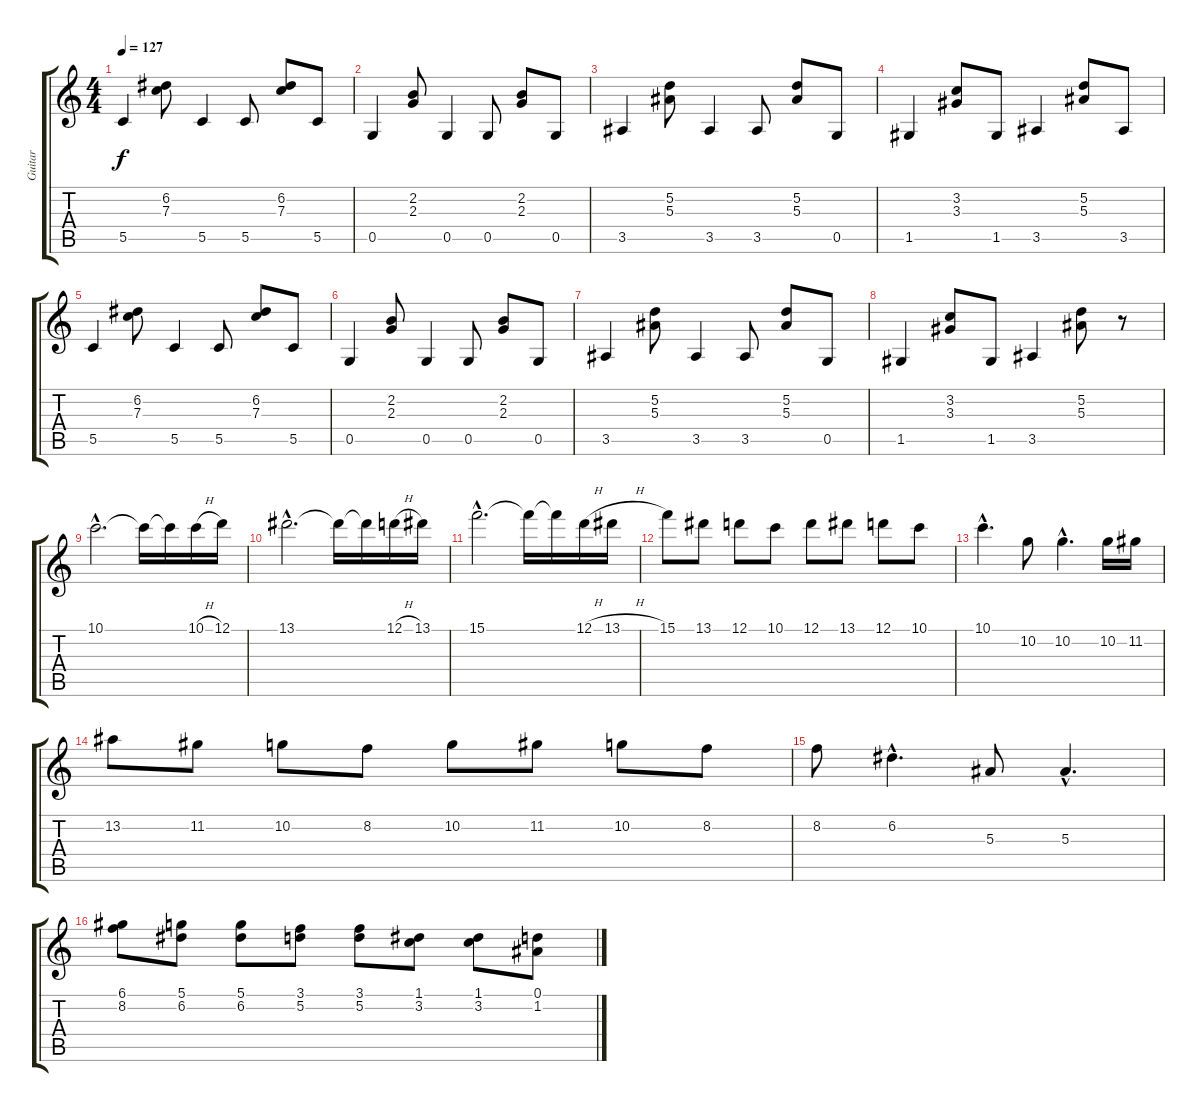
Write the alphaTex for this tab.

\track ("Guitar" "Guitar") {instrument acousticguitarsteel}
\staff {score tabs}
\tuning (D4 A3 F3 C3 G2 C2) {hide}
\ts (4 4)
\tempo 127
\clef g2
\ks c
5.5.4{dy f} (6.2 7.3).8 5.5.4 5.5.8 (6.2 7.3).8 5.5.8 |
0.5.4 (2.2 2.3).8 0.5.4 0.5.8 (2.2 2.3).8 0.5.8 |
3.5.4 (5.2 5.3).8 3.5.4 3.5.8 (5.2 5.3).8 0.5.8 |
1.5.4 (3.2 3.3).8 1.5.8 3.5.4 (5.2 5.3).8 3.5.8 |
5.5.4 (6.2 7.3).8 5.5.4 5.5.8 (6.2 7.3).8 5.5.8 |
0.5.4 (2.2 2.3).8 0.5.4 0.5.8 (2.2 2.3).8 0.5.8 |
3.5.4 (5.2 5.3).8 3.5.4 3.5.8 (5.2 5.3).8 0.5.8 |
1.5.4 (3.2 3.3).8 1.5.8 3.5.4 (5.2 5.3).8 r.8 |
10.1{hac}.2{d volume 16 instrument acousticguitarnylon} 10.1{t}.16 10.1{t}.16 10.1{h}.16 12.1.16 |
13.1{hac}.2{d} 13.1{t}.16 13.1{t}.16 12.1{h}.16 13.1.16 |
15.1{hac}.2{d} 15.1{t}.16 15.1{t}.16 12.1{h}.16 13.1{h}.16 |
15.1.8 13.1.8 12.1.8 10.1.8 12.1.8 13.1.8 12.1.8 10.1.8 |
10.1{hac}.4{d} 10.2.8 10.2{hac}.4{d} 10.2.16 11.2.16 |
13.2.8 11.2.8 10.2.8 8.2.8 10.2.8 11.2.8 10.2.8 8.2.8 |
8.2.8 6.2{hac}.4{d} 5.3.8 5.3{hac}.4{d} |
(6.1 8.2).8 (5.1 6.2).8 (5.1 6.2).8 (3.1 5.2).8 (3.1 5.2).8 (1.1 3.2).8 (1.1 3.2).8 (0.1{ss} 1.2).8
